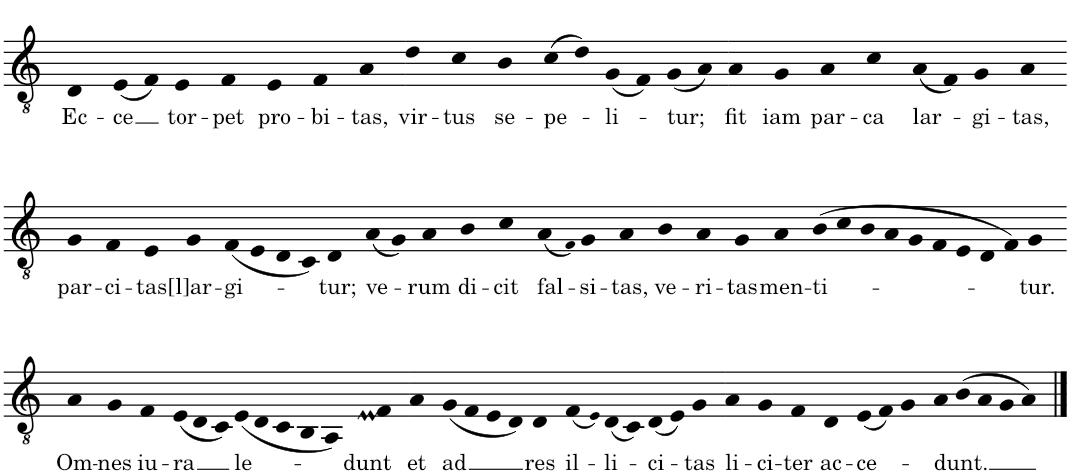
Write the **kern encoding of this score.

**kern	**text
*part1	*part1
*staff1	*staff1
*I"Voice	*
*I'Vo.	*
*clefGv2	*
*k[]	*
*M20/4	*
=1	=1
!	!LO:LY:b
4D	Ec-
!	!LO:LY:b
(8EL	-ce
8FJ)	.
!	!LO:LY:b
4E	tor-
!	!LO:LY:b
4F	-pet
!	!LO:LY:b
4E	pro-
!	!LO:LY:b
4F	-bi-
!	!LO:LY:b
4A	-tas,
=2-	=2-
!	!LO:LY:b
4d	vir-
!	!LO:LY:b
4c	-tus
!	!LO:LY:b
4B	se-
!	!LO:LY:b
(8cL	-pe-
8d)	.
!	!LO:LY:b
(8G	-li-
8F)	.
!	!LO:LY:b
(8G	-tur;
8AJ)	.
=3-	=3-
!	!LO:LY:b
4A	fit
!	!LO:LY:b
4G	iam
!	!LO:LY:b
4A	par-
!	!LO:LY:b
4c	-ca
!	!LO:LY:b
(8AL	lar-
8FJ)	.
!	!LO:LY:b
4G	-gi-
!	!LO:LY:b
4A	-tas,
!!LO:LB:g=z
=4-	=4-
!	!LO:LY:b
4G	par-
!	!LO:LY:b
4F	-ci-
!	!LO:LY:b
4E	-tas
!	!LO:LY:b
4G	[l]ar-
!	!LO:LY:b
(8FL	-gi-
8E	.
8D	.
8CJ)	.
!	!LO:LY:b
4D	-tur;
=5-	=5-
!	!LO:LY:b
(8AL	ve-
8GJ)	.
!	!LO:LY:b
4A	-rum
!	!LO:LY:b
4B	di-
!	!LO:LY:b
4c	-cit
!	!LO:LY:b
(8AL	fal-
8F!J)	.
!	!LO:LY:b
4G	-si-
!	!LO:LY:b
4A	-tas,
=6-	=6-
!	!LO:LY:b
4B	ve-
!	!LO:LY:b
4A	-ri-
!	!LO:LY:b
4G	-tas
!	!LO:LY:b
4A	men-
*Xtuplet	*
!	!LO:LY:b
(9BL	-ti-
9c	.
9B	.
9A	.
9G	.
9F	.
9E	.
9D	.
9FJ)	.
!	!LO:LY:b
4G	-tur.
!!LO:LB:g=z
=7-	=7-
!	!LO:LY:b
4A	Om-
!	!LO:LY:b
4G	-nes
!	!LO:LY:b
4F	iu-
!	!LO:LY:b
(12EL	-ra
12D	.
12C)	.
!	!LO:LY:b
(10E	le-
10D	.
10C	.
10BB	.
10AAJ)	.
!	!LO:LY:b
4E	-dunt
4FM	.
=8-	=8-
!	!LO:LY:b
4A	et
!	!LO:LY:b
(8GL	ad
8F	.
8E	.
8DJ)	.
!	!LO:LY:b
4D	res
!	!LO:LY:b
(8FL	il-
8E!)	.
!	!LO:LY:b
(8D	-li-
8C)	.
!	!LO:LY:b
(8D	-ci-
8EJ)	.
!	!LO:LY:b
4G	-tas
=9-	=9-
!	!LO:LY:b
4A	li-
!	!LO:LY:b
4G	-ci-
!	!LO:LY:b
4F	-ter
!	!LO:LY:b
4D	ac-
!	!LO:LY:b
(8EL	-ce-
8FJ)	.
4G	.
!	!LO:LY:b
8AL	-dunt.
(8B	.
8A	.
8GJ	.
4A)	.
==	==
*-	*-
